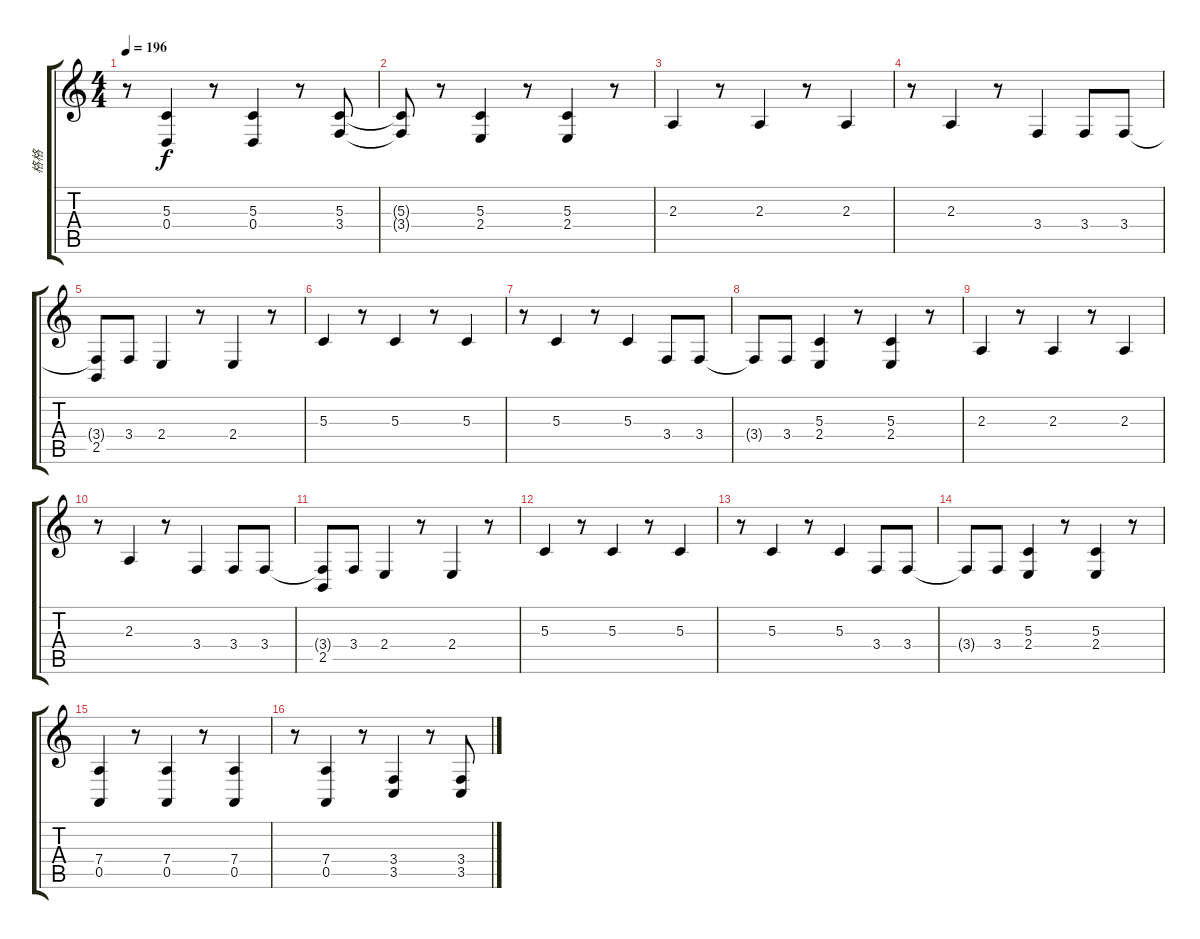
\track ("格格" "格格") {instrument lead1square}
\staff {score tabs}
\tuning (E4 B3 G3 D3 A2 E2) {hide}
\ts (4 4)
\tempo 196
\clef g2
\ks c
r.8{dy f} (5.3 0.4).4 r.8 (5.3 0.4).4 r.8 (5.3 3.4).8 |
(5.3{t} 3.4{t}).8 r.8 (5.3 2.4).4 r.8 (5.3 2.4).4 r.8 |
2.3.4 r.8 2.3.4 r.8 2.3.4 |
r.8 2.3.4 r.8 3.4.4 3.4.8 3.4.8 |
(3.4{t} 2.5).8 3.4.8 2.4.4 r.8 2.4.4 r.8 |
5.3.4 r.8 5.3.4 r.8 5.3.4 |
r.8 5.3.4 r.8{txt ""} 5.3.4 3.4.8 3.4.8 |
3.4{t}.8 3.4.8 (5.3 2.4).4 r.8 (5.3 2.4).4 r.8 |
2.3.4 r.8 2.3.4 r.8 2.3.4 |
r.8 2.3.4 r.8 3.4.4 3.4.8 3.4.8 |
(3.4{t} 2.5).8 3.4.8 2.4.4 r.8 2.4.4 r.8 |
5.3.4 r.8 5.3.4 r.8 5.3.4 |
r.8 5.3.4 r.8 5.3.4 3.4.8 3.4.8 |
3.4{t}.8 3.4.8 (5.3 2.4).4 r.8 (5.3 2.4).4 r.8 |
(7.4 0.5).4 r.8 (7.4 0.5).4 r.8 (7.4 0.5).4 |
r.8 (7.4 0.5).4 r.8 (3.4 3.5).4 r.8 (3.4 3.5).8
